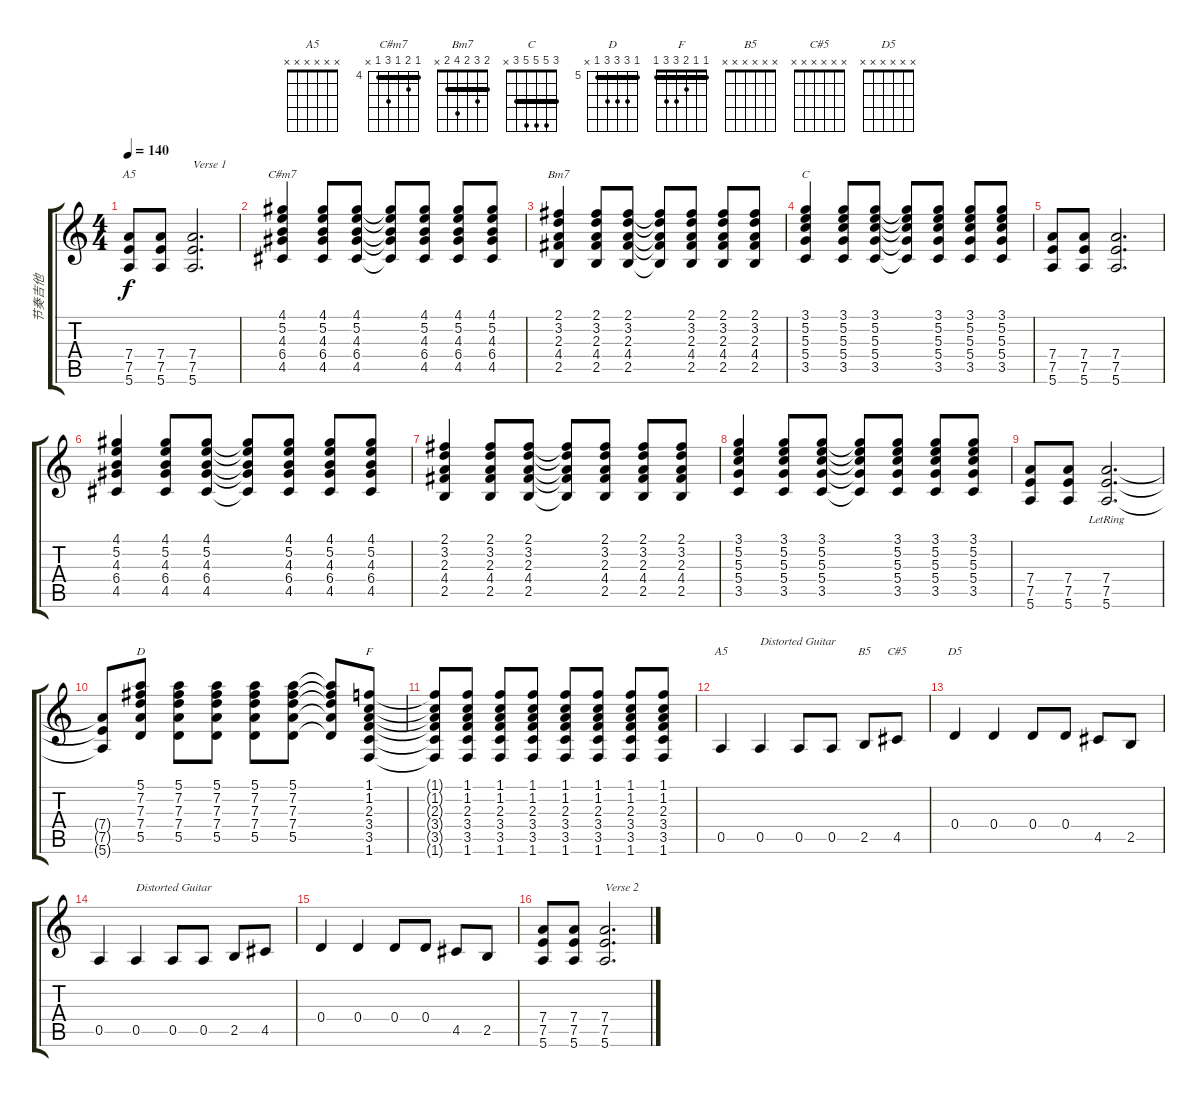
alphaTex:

\track ("节奏吉他" "节奏吉他") {instrument distortionguitar}
\staff {score tabs}
\tuning (E4 B3 G3 D3 A2 E2) {hide}
\chord ("A5" x x x 7 7 5) {firstfret 5}
\chord ("C#m7" 4 5 4 6 4 x) {firstfret 4 barre 4}
\chord ("Bm7" 2 3 2 4 2 x) {barre 2}
\chord ("C" 3 5 5 5 3 x) {barre 3}
\chord ("D" 5 7 7 7 5 x) {firstfret 5 barre 5}
\chord ("F" 1 1 2 3 3 1) {barre 1}
\chord ("A5" x x x x x x)
\chord ("B5" x x x x x x)
\chord ("C#5" x x x x x x)
\chord ("D5" x x x x x x)
\ts (4 4)
\tempo 140
\clef g2
\ks c
(7.4 7.5 5.6).8{ch "A5" dy f} (7.4 7.5 5.6).8 (7.4 7.5 5.6).2{d txt "Verse 1"} |
(4.1 5.2 4.3 6.4 4.5).4{ch "C#m7"} (4.1 5.2 4.3 6.4 4.5).8 (4.1 5.2 4.3 6.4 4.5).8 (4.1{t} 5.2{t} 4.3{t} 6.4{t} 4.5{t}).8 (4.1 5.2 4.3 6.4 4.5).8 (4.1 5.2 4.3 6.4 4.5).8 (4.1 5.2 4.3 6.4 4.5).8 |
(2.1 3.2 2.3 4.4 2.5).4{ch "Bm7"} (2.1 3.2 2.3 4.4 2.5).8 (2.1 3.2 2.3 4.4 2.5).8 (2.1{t} 3.2{t} 2.3{t} 4.4{t} 2.5{t}).8 (2.1 3.2 2.3 4.4 2.5).8 (2.1 3.2 2.3 4.4 2.5).8 (2.1 3.2 2.3 4.4 2.5).8 |
(3.1 5.2 5.3 5.4 3.5).4{ch "C"} (3.1 5.2 5.3 5.4 3.5).8 (3.1 5.2 5.3 5.4 3.5).8 (3.1{t} 5.2{t} 5.3{t} 5.4{t} 3.5{t}).8 (3.1 5.2 5.3 5.4 3.5).8 (3.1 5.2 5.3 5.4 3.5).8 (3.1 5.2 5.3 5.4 3.5).8 |
(7.4 7.5 5.6).8 (7.4 7.5 5.6).8 (7.4 7.5 5.6).2{d} |
(4.1 5.2 4.3 6.4 4.5).4 (4.1 5.2 4.3 6.4 4.5).8 (4.1 5.2 4.3 6.4 4.5).8 (4.1{t} 5.2{t} 4.3{t} 6.4{t} 4.5{t}).8 (4.1 5.2 4.3 6.4 4.5).8 (4.1 5.2 4.3 6.4 4.5).8 (4.1 5.2 4.3 6.4 4.5).8 |
(2.1 3.2 2.3 4.4 2.5).4 (2.1 3.2 2.3 4.4 2.5).8 (2.1 3.2 2.3 4.4 2.5).8 (2.1{t} 3.2{t} 2.3{t} 4.4{t} 2.5{t}).8 (2.1 3.2 2.3 4.4 2.5).8 (2.1 3.2 2.3 4.4 2.5).8 (2.1 3.2 2.3 4.4 2.5).8 |
(3.1 5.2 5.3 5.4 3.5).4 (3.1 5.2 5.3 5.4 3.5).8 (3.1 5.2 5.3 5.4 3.5).8 (3.1{t} 5.2{t} 5.3{t} 5.4{t} 3.5{t}).8 (3.1 5.2 5.3 5.4 3.5).8 (3.1 5.2 5.3 5.4 3.5).8 (3.1 5.2 5.3 5.4 3.5).8 |
(7.4 7.5 5.6).8 (7.4 7.5 5.6).8 (7.4{lr} 7.5{lr} 5.6{lr}).2{d} |
(7.4{t} 7.5{t} 5.6{t}).8 (5.1 7.2 7.3 7.4 5.5).8{ch "D"} (5.1 7.2 7.3 7.4 5.5).8 (5.1 7.2 7.3 7.4 5.5).8 (5.1 7.2 7.3 7.4 5.5).8 (5.1 7.2 7.3 7.4 5.5).8 (5.1{t} 7.2{t} 7.3{t} 7.4{t} 5.5{t}).8 (1.1 1.2 2.3 3.4 3.5 1.6).8{ch "F"} |
(1.1{t} 1.2{t} 2.3{t} 3.4{t} 3.5{t} 1.6{t}).8 (1.1 1.2 2.3 3.4 3.5 1.6).8 (1.1 1.2 2.3 3.4 3.5 1.6).8 (1.1 1.2 2.3 3.4 3.5 1.6).8 (1.1 1.2 2.3 3.4 3.5 1.6).8 (1.1 1.2 2.3 3.4 3.5 1.6).8 (1.1 1.2 2.3 3.4 3.5 1.6).8 (1.1 1.2 2.3 3.4 3.5 1.6).8 |
0.5.4{ch "A5" volume 16 balance 6} 0.5.4{txt "Distorted Guitar"} 0.5.8 0.5.8 2.5.8{ch "B5"} 4.5.8{ch "C#5"} |
0.4.4{ch "D5"} 0.4.4 0.4.8 0.4.8 4.5.8 2.5.8 |
0.5.4 0.5.4{txt "Distorted Guitar"} 0.5.8 0.5.8 2.5.8 4.5.8 |
0.4.4 0.4.4 0.4.8 0.4.8 4.5.8 2.5.8 |
(7.4 7.5 5.6).8 (7.4 7.5 5.6).8 (7.4 7.5 5.6).2{d txt "Verse 2"}
